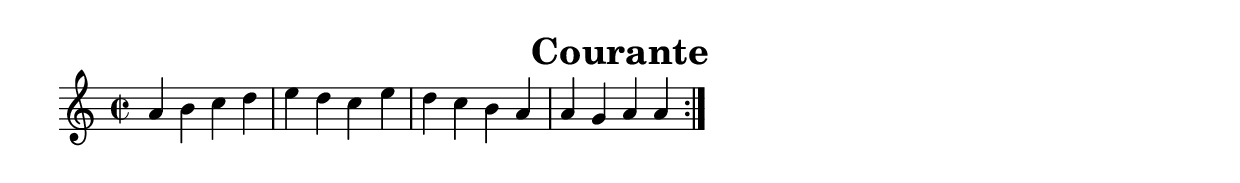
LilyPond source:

\version "2.7.40"
\header {
	crossRefNumber = "1"
	footnotes = "\\\\pour plus d'information : http://graner.name/nicolas/arbeau/"
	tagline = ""
	title = "Courante"
}
voicedefault =  {
\set Score.defaultBarType = ""

\repeat volta 2 {
\override Staff.TimeSignature #'style = #'C
 \time 2/2 \key c \major   a'4    b'4    c''4    d''4    e''4    d''4    c''4   
 e''4    d''4    c''4    b'4    a'4    a'4    g'4    a'4    a'4    
} \repeat volta 2 {   }
}

\score{
    <<

	\context Staff="default"
	{
	    \voicedefault 
	}

    >>
	\layout { indent = 0.0\cm 
	}
	\midi { \tempo 2=100 }
}
